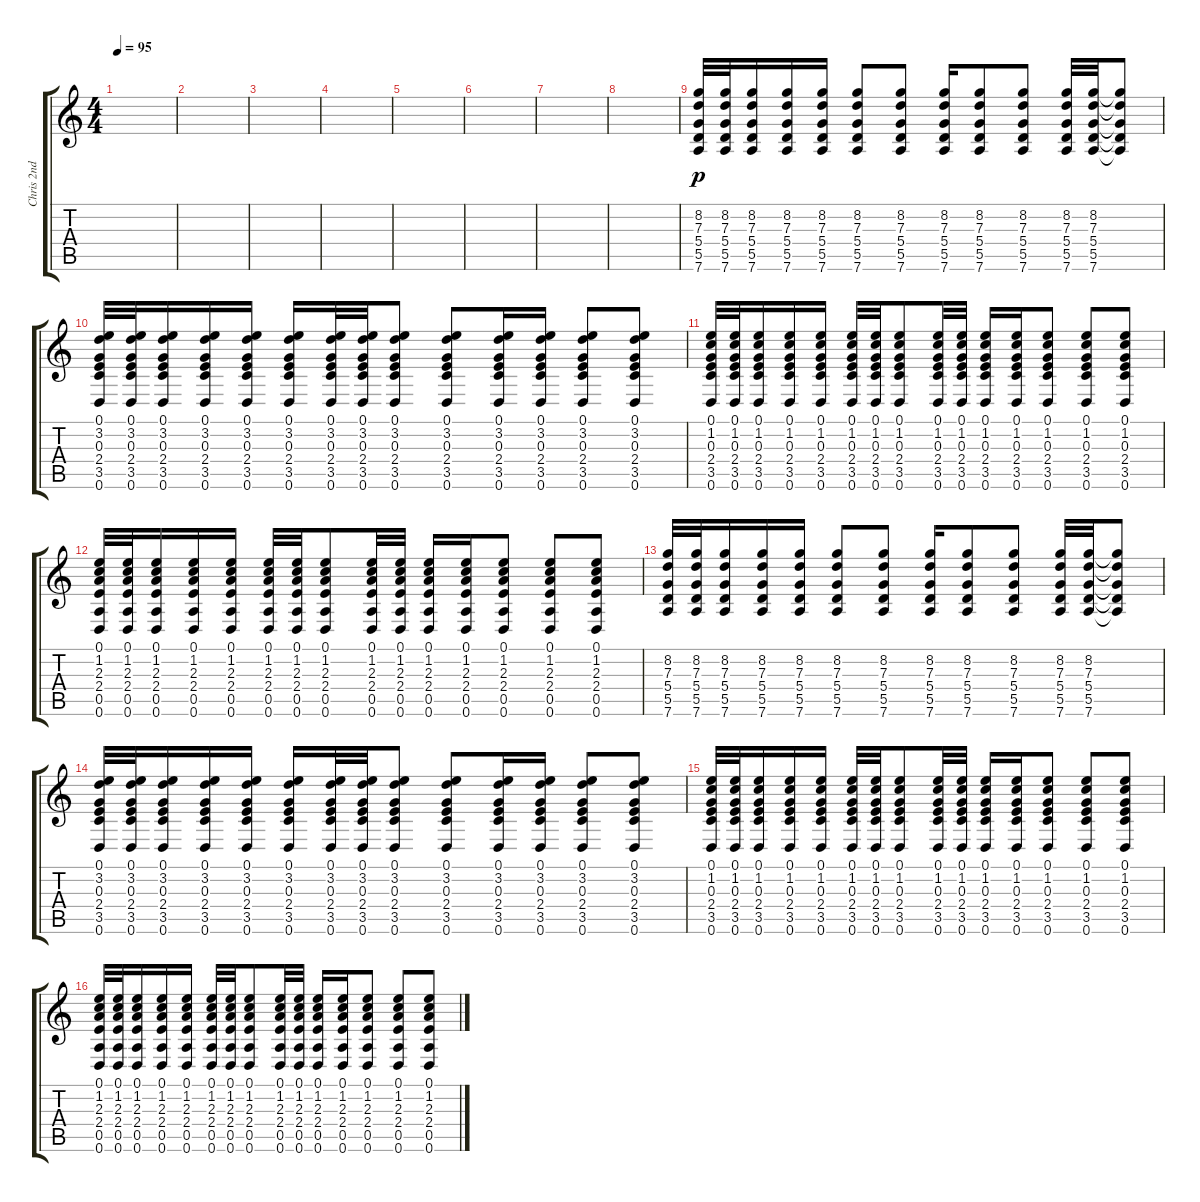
\track ("Chris 2nd guitar acoustic" "Chris 2nd ") {instrument acousticguitarsteel}
\staff {score tabs}
\tuning (E4 B3 G3 D3 A2 D2) {hide}
\ts (4 4)
\tempo 95
\clef g2
\ks c
|
|
|
|
|
|
|
|
(8.2 7.3 5.4 5.5 7.6).32{dy p instrument acousticguitarsteel} (8.2 7.3 5.4 5.5 7.6).32 (8.2 7.3 5.4 5.5 7.6).16 (8.2 7.3 5.4 5.5 7.6).16 (8.2 7.3 5.4 5.5 7.6).16 (8.2 7.3 5.4 5.5 7.6).8 (8.2 7.3 5.4 5.5 7.6).8 (8.2 7.3 5.4 5.5 7.6).16 (8.2 7.3 5.4 5.5 7.6).8 (8.2 7.3 5.4 5.5 7.6).8 (8.2 7.3 5.4 5.5 7.6).32 (8.2 7.3 5.4 5.5 7.6).32 (8.2{t} 7.3{t} 5.4{t} 5.5{t} 7.6{t}).8 |
(0.1 3.2 0.3 2.4 3.5 0.6).32 (0.1 3.2 0.3 2.4 3.5 0.6).32 (0.1 3.2 0.3 2.4 3.5 0.6).16 (0.1 3.2 0.3 2.4 3.5 0.6).16 (0.1 3.2 0.3 2.4 3.5 0.6).16 (0.1 3.2 0.3 2.4 3.5 0.6).16 (0.1 3.2 0.3 2.4 3.5 0.6).32 (0.1 3.2 0.3 2.4 3.5 0.6).32 (0.1 3.2 0.3 2.4 3.5 0.6).8 (0.1 3.2 0.3 2.4 3.5 0.6).8 (0.1 3.2 0.3 2.4 3.5 0.6).16 (0.1 3.2 0.3 2.4 3.5 0.6).16 (0.1 3.2 0.3 2.4 3.5 0.6).8 (0.1 3.2 0.3 2.4 3.5 0.6).8 |
(0.1 1.2 0.3 2.4 3.5 0.6).32 (0.1 1.2 0.3 2.4 3.5 0.6).32 (0.1 1.2 0.3 2.4 3.5 0.6).16 (0.1 1.2 0.3 2.4 3.5 0.6).16 (0.1 1.2 0.3 2.4 3.5 0.6).16 (0.1 1.2 0.3 2.4 3.5 0.6).32 (0.1 1.2 0.3 2.4 3.5 0.6).32 (0.1 1.2 0.3 2.4 3.5 0.6).8 (0.1 1.2 0.3 2.4 3.5 0.6).32 (0.1 1.2 0.3 2.4 3.5 0.6).32 (0.1 1.2 0.3 2.4 3.5 0.6).16 (0.1 1.2 0.3 2.4 3.5 0.6).16 (0.1 1.2 0.3 2.4 3.5 0.6).8 (0.1 1.2 0.3 2.4 3.5 0.6).8 (0.1 1.2 0.3 2.4 3.5 0.6).8 |
(0.1 1.2 2.3 2.4 0.5 0.6).32 (0.1 1.2 2.3 2.4 0.5 0.6).32 (0.1 1.2 2.3 2.4 0.5 0.6).16 (0.1 1.2 2.3 2.4 0.5 0.6).16 (0.1 1.2 2.3 2.4 0.5 0.6).16 (0.1 1.2 2.3 2.4 0.5 0.6).32 (0.1 1.2 2.3 2.4 0.5 0.6).32 (0.1 1.2 2.3 2.4 0.5 0.6).8 (0.1 1.2 2.3 2.4 0.5 0.6).32 (0.1 1.2 2.3 2.4 0.5 0.6).32 (0.1 1.2 2.3 2.4 0.5 0.6).16 (0.1 1.2 2.3 2.4 0.5 0.6).16 (0.1 1.2 2.3 2.4 0.5 0.6).8 (0.1 1.2 2.3 2.4 0.5 0.6).8 (0.1 1.2 2.3 2.4 0.5 0.6).8 |
(8.2 7.3 5.4 5.5 7.6).32{instrument acousticguitarnylon} (8.2 7.3 5.4 5.5 7.6).32 (8.2 7.3 5.4 5.5 7.6).16 (8.2 7.3 5.4 5.5 7.6).16 (8.2 7.3 5.4 5.5 7.6).16 (8.2 7.3 5.4 5.5 7.6).8 (8.2 7.3 5.4 5.5 7.6).8 (8.2 7.3 5.4 5.5 7.6).16 (8.2 7.3 5.4 5.5 7.6).8 (8.2 7.3 5.4 5.5 7.6).8 (8.2 7.3 5.4 5.5 7.6).32 (8.2 7.3 5.4 5.5 7.6).32 (8.2{t} 7.3{t} 5.4{t} 5.5{t} 7.6{t}).8 |
(0.1 3.2 0.3 2.4 3.5 0.6).32 (0.1 3.2 0.3 2.4 3.5 0.6).32 (0.1 3.2 0.3 2.4 3.5 0.6).16 (0.1 3.2 0.3 2.4 3.5 0.6).16 (0.1 3.2 0.3 2.4 3.5 0.6).16 (0.1 3.2 0.3 2.4 3.5 0.6).16 (0.1 3.2 0.3 2.4 3.5 0.6).32 (0.1 3.2 0.3 2.4 3.5 0.6).32 (0.1 3.2 0.3 2.4 3.5 0.6).8 (0.1 3.2 0.3 2.4 3.5 0.6).8 (0.1 3.2 0.3 2.4 3.5 0.6).16 (0.1 3.2 0.3 2.4 3.5 0.6).16 (0.1 3.2 0.3 2.4 3.5 0.6).8 (0.1 3.2 0.3 2.4 3.5 0.6).8 |
(0.1 1.2 0.3 2.4 3.5 0.6).32 (0.1 1.2 0.3 2.4 3.5 0.6).32 (0.1 1.2 0.3 2.4 3.5 0.6).16 (0.1 1.2 0.3 2.4 3.5 0.6).16 (0.1 1.2 0.3 2.4 3.5 0.6).16 (0.1 1.2 0.3 2.4 3.5 0.6).32 (0.1 1.2 0.3 2.4 3.5 0.6).32 (0.1 1.2 0.3 2.4 3.5 0.6).8 (0.1 1.2 0.3 2.4 3.5 0.6).32 (0.1 1.2 0.3 2.4 3.5 0.6).32 (0.1 1.2 0.3 2.4 3.5 0.6).16 (0.1 1.2 0.3 2.4 3.5 0.6).16 (0.1 1.2 0.3 2.4 3.5 0.6).8 (0.1 1.2 0.3 2.4 3.5 0.6).8 (0.1 1.2 0.3 2.4 3.5 0.6).8 |
(0.1 1.2 2.3 2.4 0.5 0.6).32 (0.1 1.2 2.3 2.4 0.5 0.6).32 (0.1 1.2 2.3 2.4 0.5 0.6).16 (0.1 1.2 2.3 2.4 0.5 0.6).16 (0.1 1.2 2.3 2.4 0.5 0.6).16 (0.1 1.2 2.3 2.4 0.5 0.6).32 (0.1 1.2 2.3 2.4 0.5 0.6).32 (0.1 1.2 2.3 2.4 0.5 0.6).8 (0.1 1.2 2.3 2.4 0.5 0.6).32 (0.1 1.2 2.3 2.4 0.5 0.6).32 (0.1 1.2 2.3 2.4 0.5 0.6).16 (0.1 1.2 2.3 2.4 0.5 0.6).16 (0.1 1.2 2.3 2.4 0.5 0.6).8 (0.1 1.2 2.3 2.4 0.5 0.6).8 (0.1 1.2 2.3 2.4 0.5 0.6).8
